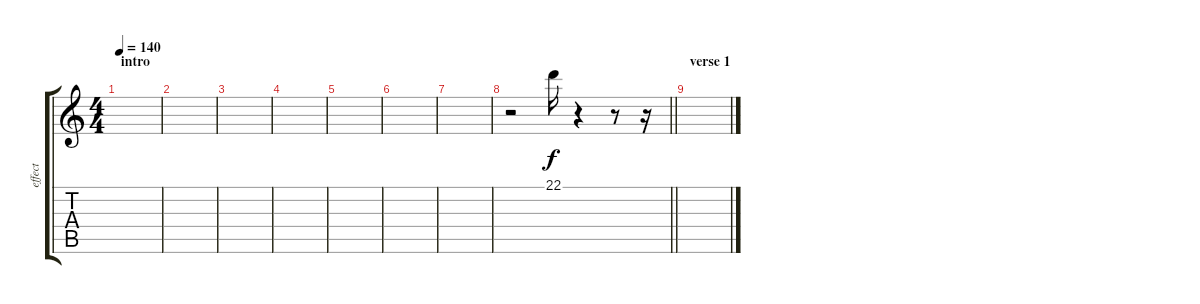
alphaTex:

\track ("effect" "effect") {instrument tinklebell}
\staff {score tabs}
\tuning (E4 B3 G3 D3 A2 E2) {hide}
\ts (4 4)
\section ("" "intro")
\tempo 140
\clef g2
\ks c
|
|
|
|
|
|
|
\barLineRight lightlight
r.2 22.1.16{instrument glockenspiel} r.4 r.8 r.16 |
\section ("" "verse 1")
